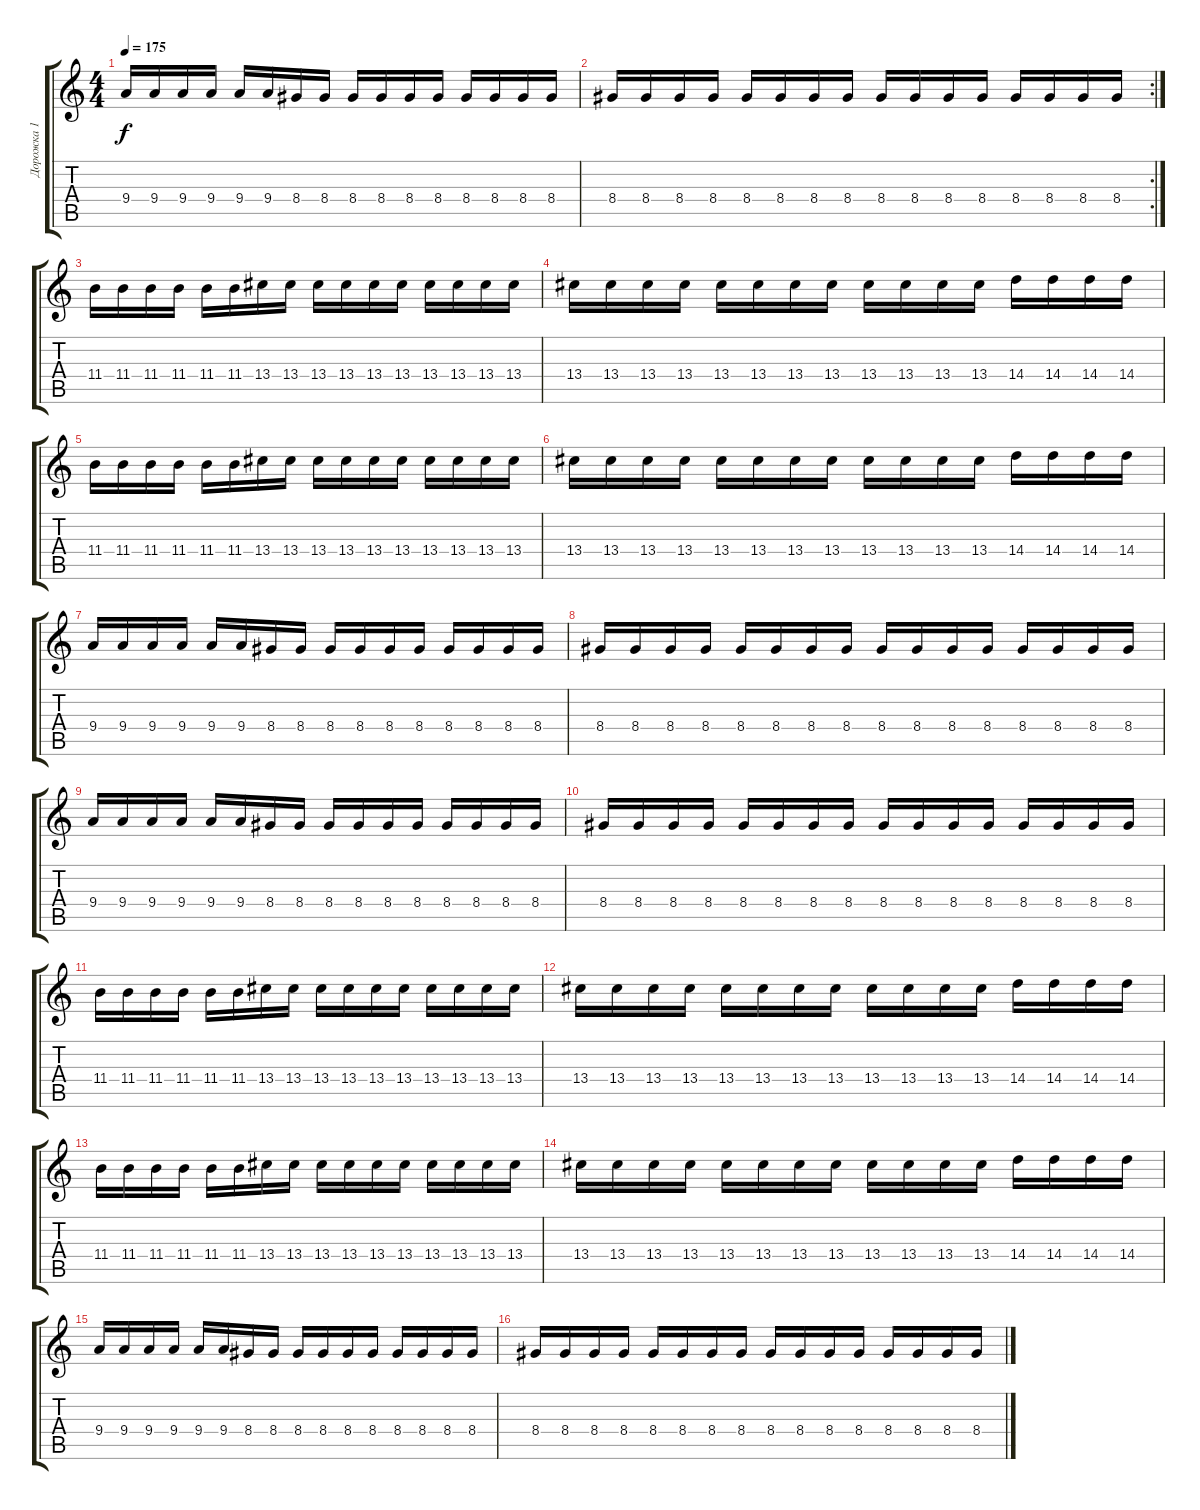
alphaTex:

\track ("Дорожка 1" "Дорожка 1") {instrument distortionguitar}
\staff {score tabs}
\tuning (D4 A3 F3 C3 G2 C2) {hide}
\ts (4 4)
\tempo 175
\clef g2
\ks c
9.4.16{dy f} 9.4.16 9.4.16 9.4.16 9.4.16 9.4.16 8.4.16 8.4.16 8.4.16 8.4.16 8.4.16 8.4.16 8.4.16 8.4.16 8.4.16 8.4.16 |
\rc 2
8.4.16 8.4.16 8.4.16 8.4.16 8.4.16 8.4.16 8.4.16 8.4.16 8.4.16 8.4.16 8.4.16 8.4.16 8.4.16 8.4.16 8.4.16 8.4.16 |
11.4.16{volume 14} 11.4.16 11.4.16 11.4.16 11.4.16 11.4.16 13.4.16 13.4.16 13.4.16 13.4.16 13.4.16 13.4.16 13.4.16 13.4.16 13.4.16 13.4.16 |
13.4.16 13.4.16 13.4.16 13.4.16 13.4.16 13.4.16 13.4.16 13.4.16 13.4.16 13.4.16 13.4.16 13.4.16 14.4.16 14.4.16 14.4.16 14.4.16 |
11.4.16 11.4.16 11.4.16 11.4.16 11.4.16 11.4.16 13.4.16 13.4.16 13.4.16 13.4.16 13.4.16 13.4.16 13.4.16 13.4.16 13.4.16 13.4.16 |
13.4.16 13.4.16 13.4.16 13.4.16 13.4.16 13.4.16 13.4.16 13.4.16 13.4.16 13.4.16 13.4.16 13.4.16 14.4.16 14.4.16 14.4.16 14.4.16 |
9.4.16{volume 12} 9.4.16 9.4.16 9.4.16 9.4.16 9.4.16 8.4.16 8.4.16 8.4.16 8.4.16 8.4.16 8.4.16 8.4.16 8.4.16 8.4.16 8.4.16 |
8.4.16 8.4.16 8.4.16 8.4.16 8.4.16 8.4.16 8.4.16 8.4.16 8.4.16 8.4.16 8.4.16 8.4.16 8.4.16 8.4.16 8.4.16 8.4.16 |
9.4.16 9.4.16 9.4.16 9.4.16 9.4.16 9.4.16 8.4.16 8.4.16 8.4.16 8.4.16 8.4.16 8.4.16 8.4.16 8.4.16 8.4.16 8.4.16 |
8.4.16 8.4.16 8.4.16 8.4.16 8.4.16 8.4.16 8.4.16 8.4.16 8.4.16 8.4.16 8.4.16 8.4.16 8.4.16 8.4.16 8.4.16 8.4.16 |
11.4.16{volume 10} 11.4.16 11.4.16 11.4.16 11.4.16 11.4.16 13.4.16 13.4.16 13.4.16 13.4.16 13.4.16 13.4.16 13.4.16 13.4.16 13.4.16 13.4.16 |
13.4.16 13.4.16 13.4.16 13.4.16 13.4.16 13.4.16 13.4.16 13.4.16 13.4.16 13.4.16 13.4.16 13.4.16 14.4.16 14.4.16 14.4.16 14.4.16 |
11.4.16 11.4.16 11.4.16 11.4.16 11.4.16 11.4.16 13.4.16 13.4.16 13.4.16 13.4.16 13.4.16 13.4.16 13.4.16 13.4.16 13.4.16 13.4.16 |
13.4.16 13.4.16 13.4.16 13.4.16 13.4.16 13.4.16 13.4.16 13.4.16 13.4.16 13.4.16 13.4.16 13.4.16 14.4.16 14.4.16 14.4.16 14.4.16 |
9.4.16{volume 8} 9.4.16 9.4.16 9.4.16 9.4.16 9.4.16 8.4.16 8.4.16 8.4.16 8.4.16 8.4.16 8.4.16 8.4.16 8.4.16 8.4.16 8.4.16 |
8.4.16 8.4.16 8.4.16 8.4.16 8.4.16 8.4.16 8.4.16 8.4.16 8.4.16 8.4.16 8.4.16 8.4.16 8.4.16 8.4.16 8.4.16 8.4.16
